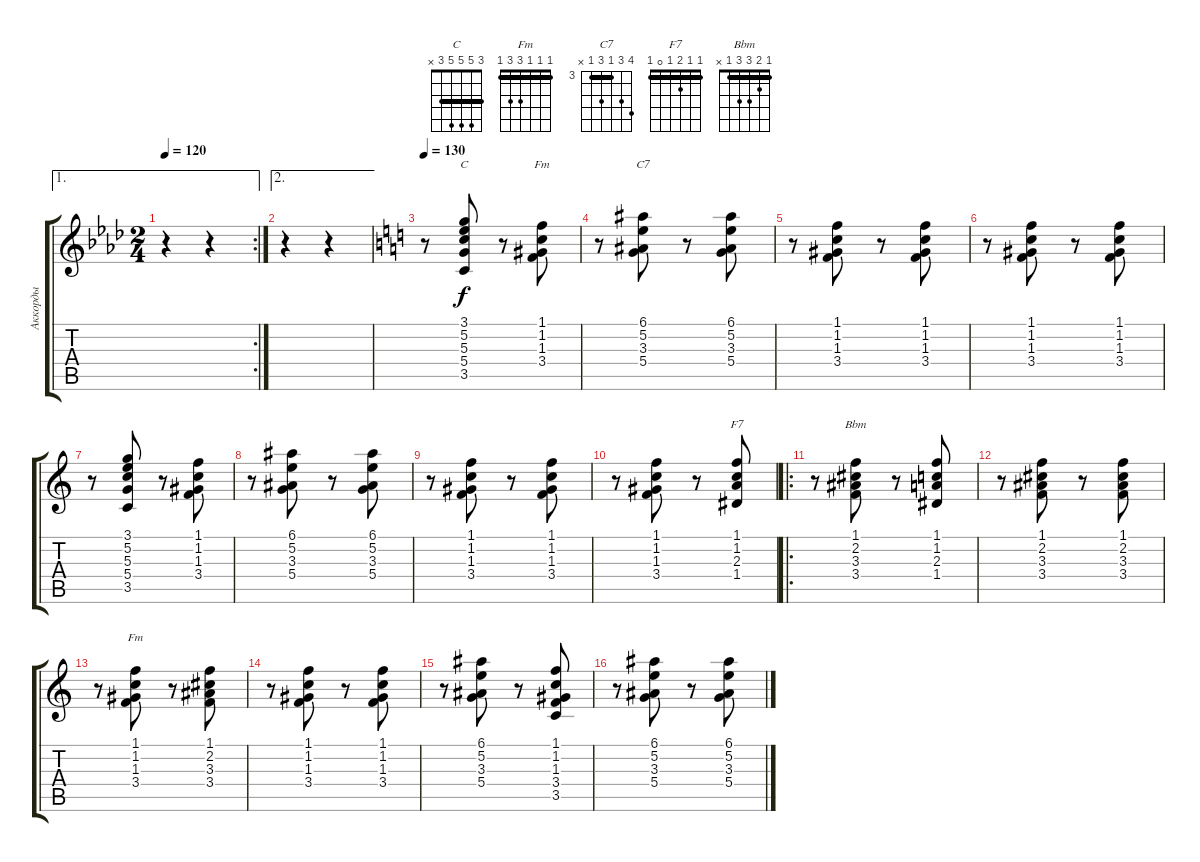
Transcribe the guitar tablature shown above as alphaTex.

\track ("Аккорды" "Аккорды") {instrument electricguitarjazz}
\staff {score tabs}
\tuning (E4 B3 G3 D3 A2 E2) {hide}
\chord ("C" 3 5 5 5 3 x) {barre 3}
\chord ("Fm" 1 1 1 3 x x) {barre 1}
\chord ("C7" 6 5 3 5 3 x) {firstfret 3 barre 3}
\chord ("F7" 1 1 2 1 0 1) {barre 1}
\chord ("Bbm" 1 2 3 3 1 x) {barre 1}
\chord ("Fm" 1 1 1 3 3 1) {barre 1}
\ae 1
\rc 2
\ts (2 4)
\tempo 120
\clef g2
\ks ab
r.4{dy f} r.4 |
\ae 2
r.4 r.4 |
\tempo 130
\ks c
r.8 (3.1 5.2 5.3 5.4 3.5).8{ch "C"} r.8 (1.1 1.2 1.3 3.4).8{ch "Fm"} |
r.8 (6.1 5.2 3.3 5.4).8{ch "C7"} r.8 (6.1 5.2 3.3 5.4).8 |
r.8 (1.1 1.2 1.3 3.4).8 r.8 (1.1 1.2 1.3 3.4).8 |
r.8 (1.1 1.2 1.3 3.4).8 r.8 (1.1 1.2 1.3 3.4).8 |
r.8 (3.1 5.2 5.3 5.4 3.5).8 r.8 (1.1 1.2 1.3 3.4).8 |
r.8 (6.1 5.2 3.3 5.4).8 r.8 (6.1 5.2 3.3 5.4).8 |
r.8 (1.1 1.2 1.3 3.4).8 r.8 (1.1 1.2 1.3 3.4).8 |
r.8 (1.1 1.2 1.3 3.4).8 r.8 (1.1 1.2 2.3 1.4).8{ch "F7"} |
\ro
r.8 (1.1 2.2 3.3 3.4).8{ch "Bbm"} r.8 (1.1 1.2 2.3 1.4).8 |
r.8 (1.1 2.2 3.3 3.4).8 r.8 (1.1 2.2 3.3 3.4).8 |
r.8 (1.1 1.2 1.3 3.4).8{ch "Fm"} r.8 (1.1 2.2 3.3 3.4).8 |
r.8 (1.1 1.2 1.3 3.4).8 r.8 (1.1 1.2 1.3 3.4).8 |
r.8 (6.1 5.2 3.3 5.4).8 r.8 (1.1 1.2 1.3 3.4 3.5).8 |
r.8 (6.1 5.2 3.3 5.4).8 r.8 (6.1 5.2 3.3 5.4).8
